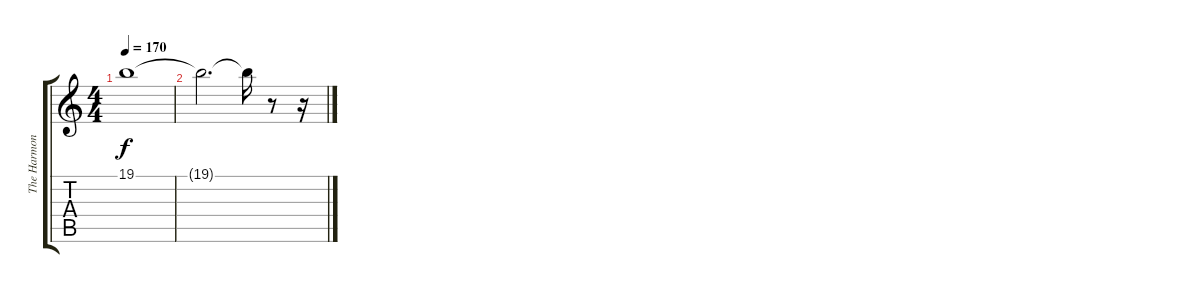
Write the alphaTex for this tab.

\track ("The Harmony Maker" "The Harmon") {instrument violin}
\staff {score tabs}
\tuning (E4 B3 G3 D3 A2 E2) {hide}
\ts (4 4)
\tempo 170
\clef g2
\ks c
19.1{t}.1{dy f} |
19.1{t}.2{d} 19.1{t}.16 r.8 r.16
